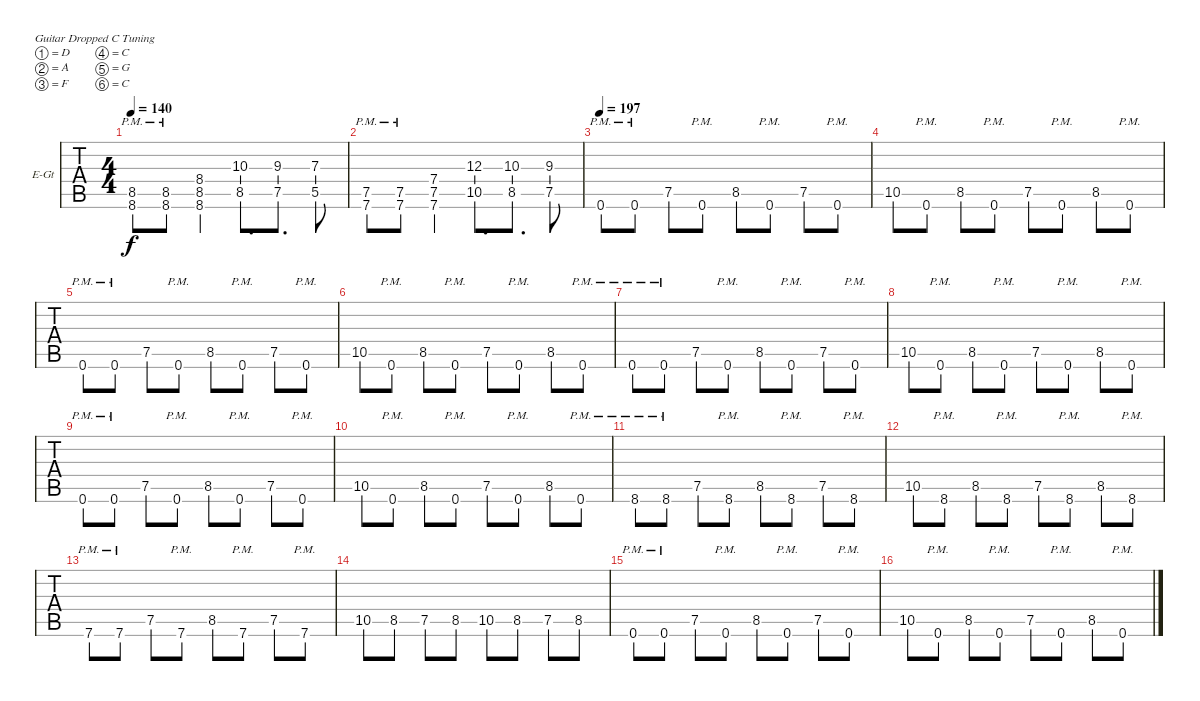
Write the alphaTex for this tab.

\bracketExtendMode groupsimilarinstruments
\firstSystemTrackNameOrientation horizontal
\otherSystemsTrackNameOrientation horizontal
\track ("Track 1" "E-Gt") {instrument distortionguitar}
\staff {tabs}
\tuning (D4 A3 F3 C3 G2 C2)
\ts (4 4)
\tempo 140
\clef g2
\ks c
(8.5{pm} 8.6{pm}).8{dy f} (8.5{pm} 8.6{pm}).8 (8.4 8.5 8.6).4 (10.3 8.5).8{d} (9.3 7.5).8{d} (7.3 5.5).8 |
(7.5{pm} 7.6{pm}).8 (7.5{pm} 7.6{pm}).8 (7.4 7.5 7.6).4 (12.3 10.5).8{d} (10.3 8.5).8{d} (9.3 7.5).8 |
\tempo 197
0.6{pm}.8 0.6{pm}.8 7.5.8 0.6{pm}.8 8.5.8 0.6{pm}.8 7.5.8 0.6{pm}.8 |
10.5.8 0.6{pm}.8 8.5.8 0.6{pm}.8 7.5.8 0.6{pm}.8 8.5.8 0.6{pm}.8 |
0.6{pm}.8 0.6{pm}.8 7.5.8 0.6{pm}.8 8.5.8 0.6{pm}.8 7.5.8 0.6{pm}.8 |
10.5.8 0.6{pm}.8 8.5.8 0.6{pm}.8 7.5.8 0.6{pm}.8 8.5.8 0.6{pm}.8 |
0.6{pm}.8 0.6{pm}.8 7.5.8 0.6{pm}.8 8.5.8 0.6{pm}.8 7.5.8 0.6{pm}.8 |
10.5.8 0.6{pm}.8 8.5.8 0.6{pm}.8 7.5.8 0.6{pm}.8 8.5.8 0.6{pm}.8 |
0.6{pm}.8 0.6{pm}.8 7.5.8 0.6{pm}.8 8.5.8 0.6{pm}.8 7.5.8 0.6{pm}.8 |
10.5.8 0.6{pm}.8 8.5.8 0.6{pm}.8 7.5.8 0.6{pm}.8 8.5.8 0.6{pm}.8 |
8.6{pm}.8 8.6{pm}.8 7.5.8 8.6{pm}.8 8.5.8 8.6{pm}.8 7.5.8 8.6{pm}.8 |
10.5.8 8.6{pm}.8 8.5.8 8.6{pm}.8 7.5.8 8.6{pm}.8 8.5.8 8.6{pm}.8 |
7.6{pm}.8 7.6{pm}.8 7.5.8 7.6{pm}.8 8.5.8 7.6{pm}.8 7.5.8 7.6{pm}.8 |
10.5.8 8.5.8 7.5.8 8.5.8 10.5.8 8.5.8 7.5.8 8.5.8 |
0.6{pm}.8 0.6{pm}.8 7.5.8 0.6{pm}.8 8.5.8 0.6{pm}.8 7.5.8 0.6{pm}.8 |
10.5.8 0.6{pm}.8 8.5.8 0.6{pm}.8 7.5.8 0.6{pm}.8 8.5.8 0.6{pm}.8
